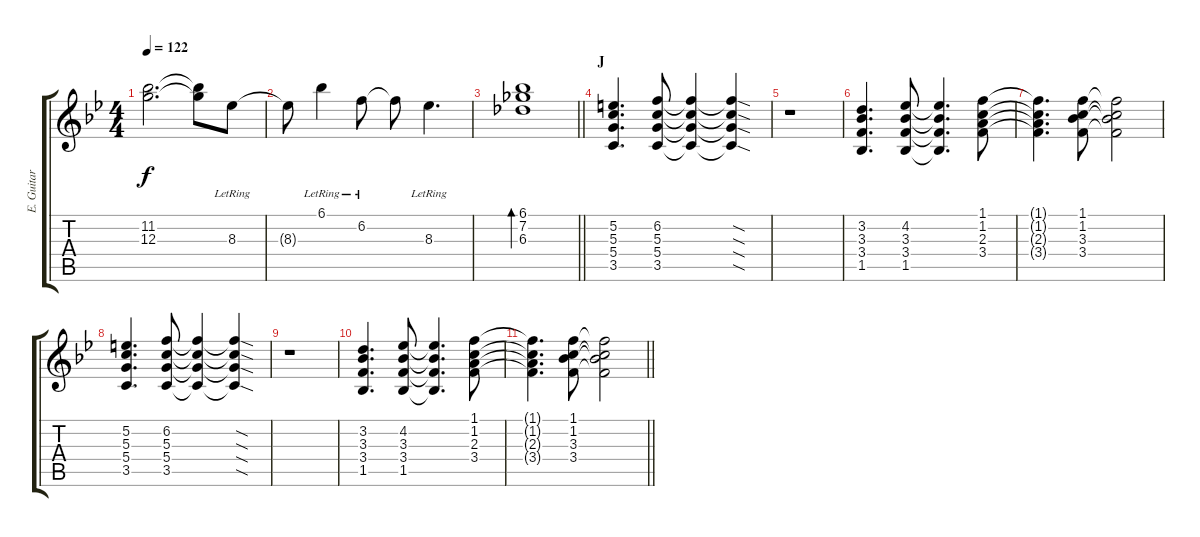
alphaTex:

\track ("E. Guitar II" "E. Guitar ") {instrument overdrivenguitar}
\staff {score tabs}
\tuning (E4 B3 G3 D3 A2 E2) {hide}
\ts (4 4)
\tempo 122
\clef g2
\ks bb
(11.2 12.3).2{d dy f} (11.2{t} 12.3{t}).8 8.3{lr}.8 |
8.3{t}.8 6.1{lr}.4 6.2{lr}.8 6.2{t}.8 8.3{lr}.4{d} |
\barLineRight lightlight
(6.1 7.2 6.3).1{bd 120} |
\section ("" "J")
(5.2 5.3 5.4 3.5).4{d} (6.2 5.3 5.4 3.5).8 (6.2{t} 5.3{t} 5.4{t} 3.5{t}).4 (6.2{sod t} 5.3{sod t} 5.4{sod t} 3.5{sod t}).4 |
r.1 |
(3.2 3.3 3.4 1.5).4{d} (4.2 3.3 3.4 1.5).8 (4.2{t} 3.3{t} 3.4{t} 1.5{t}).4{d} (1.1 1.2 2.3 3.4).8 |
(1.1{t} 1.2{t} 2.3{t} 3.4{t}).4{d} (1.1 1.2 3.3 3.4).8 (1.1{t} 1.2{t} 3.3{t} 3.4{t}).2 |
(5.2 5.3 5.4 3.5).4{d} (6.2 5.3 5.4 3.5).8 (6.2{t} 5.3{t} 5.4{t} 3.5{t}).4 (6.2{sod t} 5.3{sod t} 5.4{sod t} 3.5{sod t}).4 |
r.1 |
(3.2 3.3 3.4 1.5).4{d} (4.2 3.3 3.4 1.5).8 (4.2{t} 3.3{t} 3.4{t} 1.5{t}).4{d} (1.1 1.2 2.3 3.4).8 |
\barLineRight lightlight
(1.1{t} 1.2{t} 2.3{t} 3.4{t}).4{d} (1.1 1.2 3.3 3.4).8 (1.1{t} 1.2{t} 3.3{t} 3.4{t}).2
